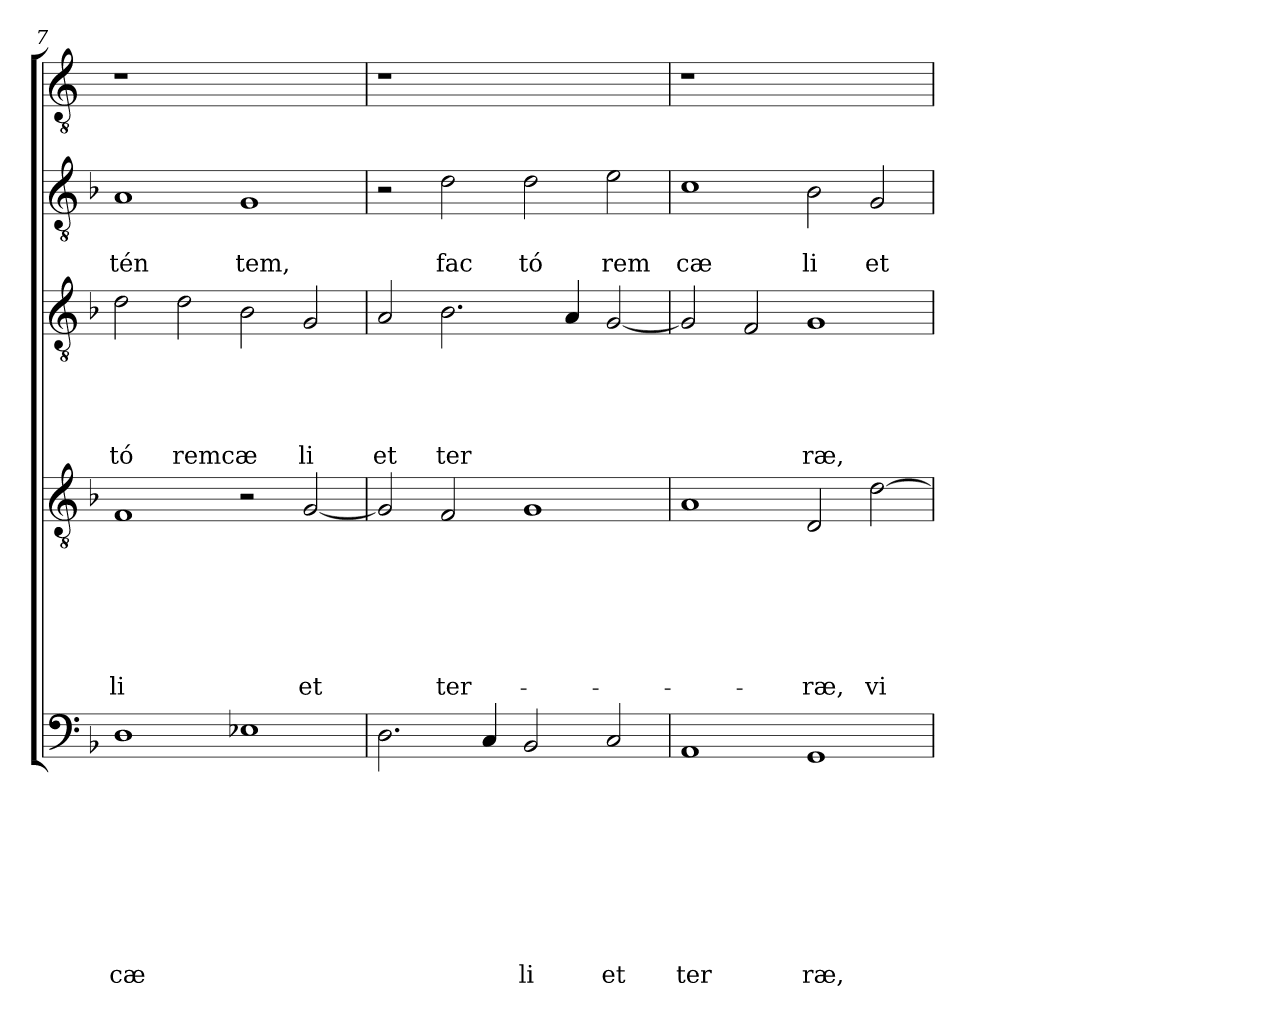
**kern	**text	**text	**text	**text	**text	**text	**text	**text	**text	**kern	**text	**text	**text	**text	**text	**text	**text	**kern	**text	**text	**text	**text	**text	**kern	**text	**text	**kern
*part5	*part5	*part5	*part5	*part5	*part5	*part5	*part5	*part5	*part5	*part4	*part4	*part4	*part4	*part4	*part4	*part4	*part4	*part3	*part3	*part3	*part3	*part3	*part3	*part2	*part2	*part2	*part1
*staff5	*staff5	*staff5	*staff5	*staff5	*staff5	*staff5	*staff5	*staff5	*staff5	*staff4	*staff4	*staff4	*staff4	*staff4	*staff4	*staff4	*staff4	*staff3	*staff3	*staff3	*staff3	*staff3	*staff3	*staff2	*staff2	*staff2	*staff1
!!LO:LB:g=z
*clefF4	*	*	*	*	*	*	*	*	*	*clefGv2	*	*	*	*	*	*	*	*clefGv2	*	*	*	*	*	*clefGv2	*	*	*clefGv2
*k[b-]	*	*	*	*	*	*	*	*	*	*k[b-]	*	*	*	*	*	*	*	*k[b-]	*	*	*	*	*	*k[b-]	*	*	*k[]
*F:	*	*	*	*	*	*	*	*	*	*F:	*	*	*	*	*	*	*	*F:	*	*	*	*	*	*F:	*	*	*C:
=7	=7	=7	=7	=7	=7	=7	=7	=7	=7	=7	=7	=7	=7	=7	=7	=7	=7	=7	=7	=7	=7	=7	=7	=7	=7	=7	=7
!	!	!	!	!	!	!	!	!	!LO:LY:b	!	!	!	!	!	!	!	!LO:LY:b	!	!	!	!	!	!LO:LY:b	!	!	!LO:LY:b	!
1D	.	.	.	.	.	.	.	.	cæ	1F	.	.	.	.	.	.	li	2d\	.	.	.	.	tó	1A	.	tén	1r
!	!	!	!	!	!	!	!	!	!	!	!	!	!	!	!	!	!	!	!	!	!	!	!LO:LY:b	!	!	!	!
.	.	.	.	.	.	.	.	.	.	.	.	.	.	.	.	.	.	2d\	.	.	.	.	remcæ	.	.	.	.
!	!	!	!	!	!	!	!	!	!	!	!	!	!	!	!	!	!	!	!	!	!	!	!	!	!	!LO:LY:b	!
1E-	.	.	.	.	.	.	.	.	.	2r	.	.	.	.	.	.	.	2B-\	.	.	.	.	.	1G	.	tem,	1ryy
!	!	!	!	!	!	!	!	!	!	!	!	!	!	!	!	!	!LO:LY:b	!	!	!	!	!	!LO:LY:b	!	!	!	!
.	.	.	.	.	.	.	.	.	.	[<2G/	.	.	.	.	.	.	et	2G/	.	.	.	.	li	.	.	.	.
=8	=8	=8	=8	=8	=8	=8	=8	=8	=8	=8	=8	=8	=8	=8	=8	=8	=8	=8	=8	=8	=8	=8	=8	=8	=8	=8	=8
!	!	!	!	!	!	!	!	!	!	!	!	!	!	!	!	!	!	!	!	!	!	!	!LO:LY:b	!	!	!	!
2.D\	.	.	.	.	.	.	.	.	.	2G/]	.	.	.	.	.	.	.	2A/	.	.	.	.	et	2r	.	.	1r
!	!	!	!	!	!	!	!	!	!	!	!	!	!	!	!	!	!LO:LY:b	!	!	!	!	!	!LO:LY:b	!	!	!LO:LY:b	!
.	.	.	.	.	.	.	.	.	.	2F/	.	.	.	.	.	.	ter-	2.B-\	.	.	.	.	ter	2d\	.	fac	.
4C/	.	.	.	.	.	.	.	.	.	.	.	.	.	.	.	.	.	.	.	.	.	.	.	.	.	.	.
!	!	!	!	!	!	!	!	!	!LO:LY:b	!	!	!	!	!	!	!	!	!	!	!	!	!	!	!	!	!LO:LY:b	!
2BB-/	.	.	.	.	.	.	.	.	li	1G	.	.	.	.	.	.	.	.	.	.	.	.	.	2d\	.	tó	1ryy
.	.	.	.	.	.	.	.	.	.	.	.	.	.	.	.	.	.	4A/	.	.	.	.	.	.	.	.	.
!	!	!	!	!	!	!	!	!	!LO:LY:b	!	!	!	!	!	!	!	!	!	!	!	!	!	!	!	!	!LO:LY:b	!
2C/	.	.	.	.	.	.	.	.	et	.	.	.	.	.	.	.	.	[<2G/	.	.	.	.	.	2e\	.	rem	.
=9	=9	=9	=9	=9	=9	=9	=9	=9	=9	=9	=9	=9	=9	=9	=9	=9	=9	=9	=9	=9	=9	=9	=9	=9	=9	=9	=9
!	!	!	!	!	!	!	!	!	!LO:LY:b	!	!	!	!	!	!	!	!	!	!	!	!	!	!	!	!	!LO:LY:b	!
1AA	.	.	.	.	.	.	.	.	ter	1A	.	.	.	.	.	.	.	2G/]	.	.	.	.	.	1c	.	cæ	1r
.	.	.	.	.	.	.	.	.	.	.	.	.	.	.	.	.	.	2F/	.	.	.	.	.	.	.	.	.
!	!	!	!	!	!	!	!	!	!LO:LY:b	!	!	!	!	!	!	!	!LO:LY:b	!	!	!	!	!	!LO:LY:b	!	!	!LO:LY:b	!
1GG	.	.	.	.	.	.	.	.	ræ,	2D/	.	.	.	.	.	.	-ræ,	1G	.	.	.	.	ræ,	2B-\	.	li	1ryy
!	!	!	!	!	!	!	!	!	!	!	!	!	!	!	!	!	!LO:LY:b	!	!	!	!	!	!	!	!	!LO:LY:b	!
.	.	.	.	.	.	.	.	.	.	[>2d\	.	.	.	.	.	.	vi-	.	.	.	.	.	.	2G/	.	et	.
=	=	=	=	=	=	=	=	=	=	=	=	=	=	=	=	=	=	=	=	=	=	=	=	=	=	=	=
*-	*-	*-	*-	*-	*-	*-	*-	*-	*-	*-	*-	*-	*-	*-	*-	*-	*-	*-	*-	*-	*-	*-	*-	*-	*-	*-	*-
